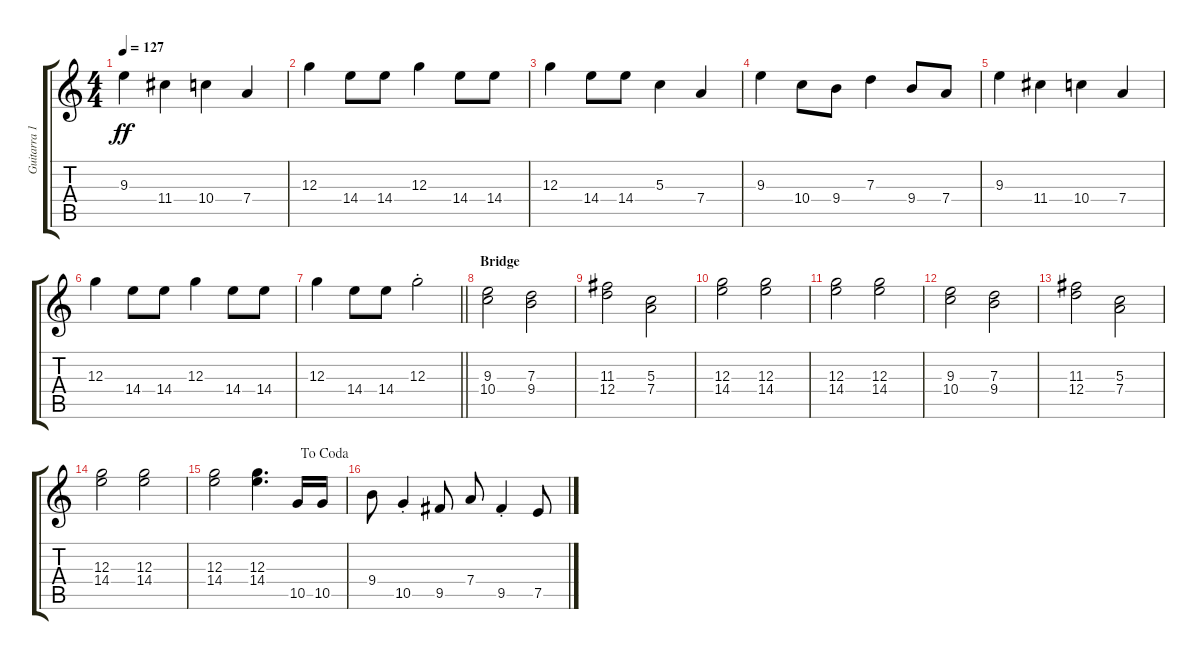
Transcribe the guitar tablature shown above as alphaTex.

\track ("Guitarra 1" "Guitarra 1") {instrument overdrivenguitar}
\staff {score tabs}
\tuning (E4 B3 G3 D3 A2 E2) {hide}
\ts (4 4)
\tempo 127
\clef g2
\ks c
9.3.4{dy ff} 11.4.4 10.4.4 7.4.4 |
12.3.4 14.4.8 14.4.8 12.3.4 14.4.8 14.4.8 |
12.3.4 14.4.8 14.4.8 5.3.4 7.4.4 |
9.3.4 10.4.8 9.4.8 7.3.4 9.4.8 7.4.8 |
9.3.4 11.4.4 10.4.4 7.4.4 |
12.3.4 14.4.8 14.4.8 12.3.4 14.4.8 14.4.8 |
\barLineRight lightlight
12.3.4 14.4.8 14.4.8 12.3{st}.2 |
\section ("" "Bridge")
(9.3 10.4).2{volume 10} (7.3 9.4).2 |
(11.3 12.4).2 (5.3 7.4).2 |
(12.3 14.4).2 (12.3 14.4).2 |
(12.3 14.4).2 (12.3 14.4).2 |
(9.3 10.4).2 (7.3 9.4).2 |
(11.3 12.4).2 (5.3 7.4).2 |
(12.3 14.4).2 (12.3 14.4).2 |
\jump dacoda
(12.3 14.4).2 (12.3 14.4).4{d} 10.5.16 10.5.16 |
9.4.8 10.5{st}.4 9.5.8 7.4.8 9.5{st}.4 7.5.8
